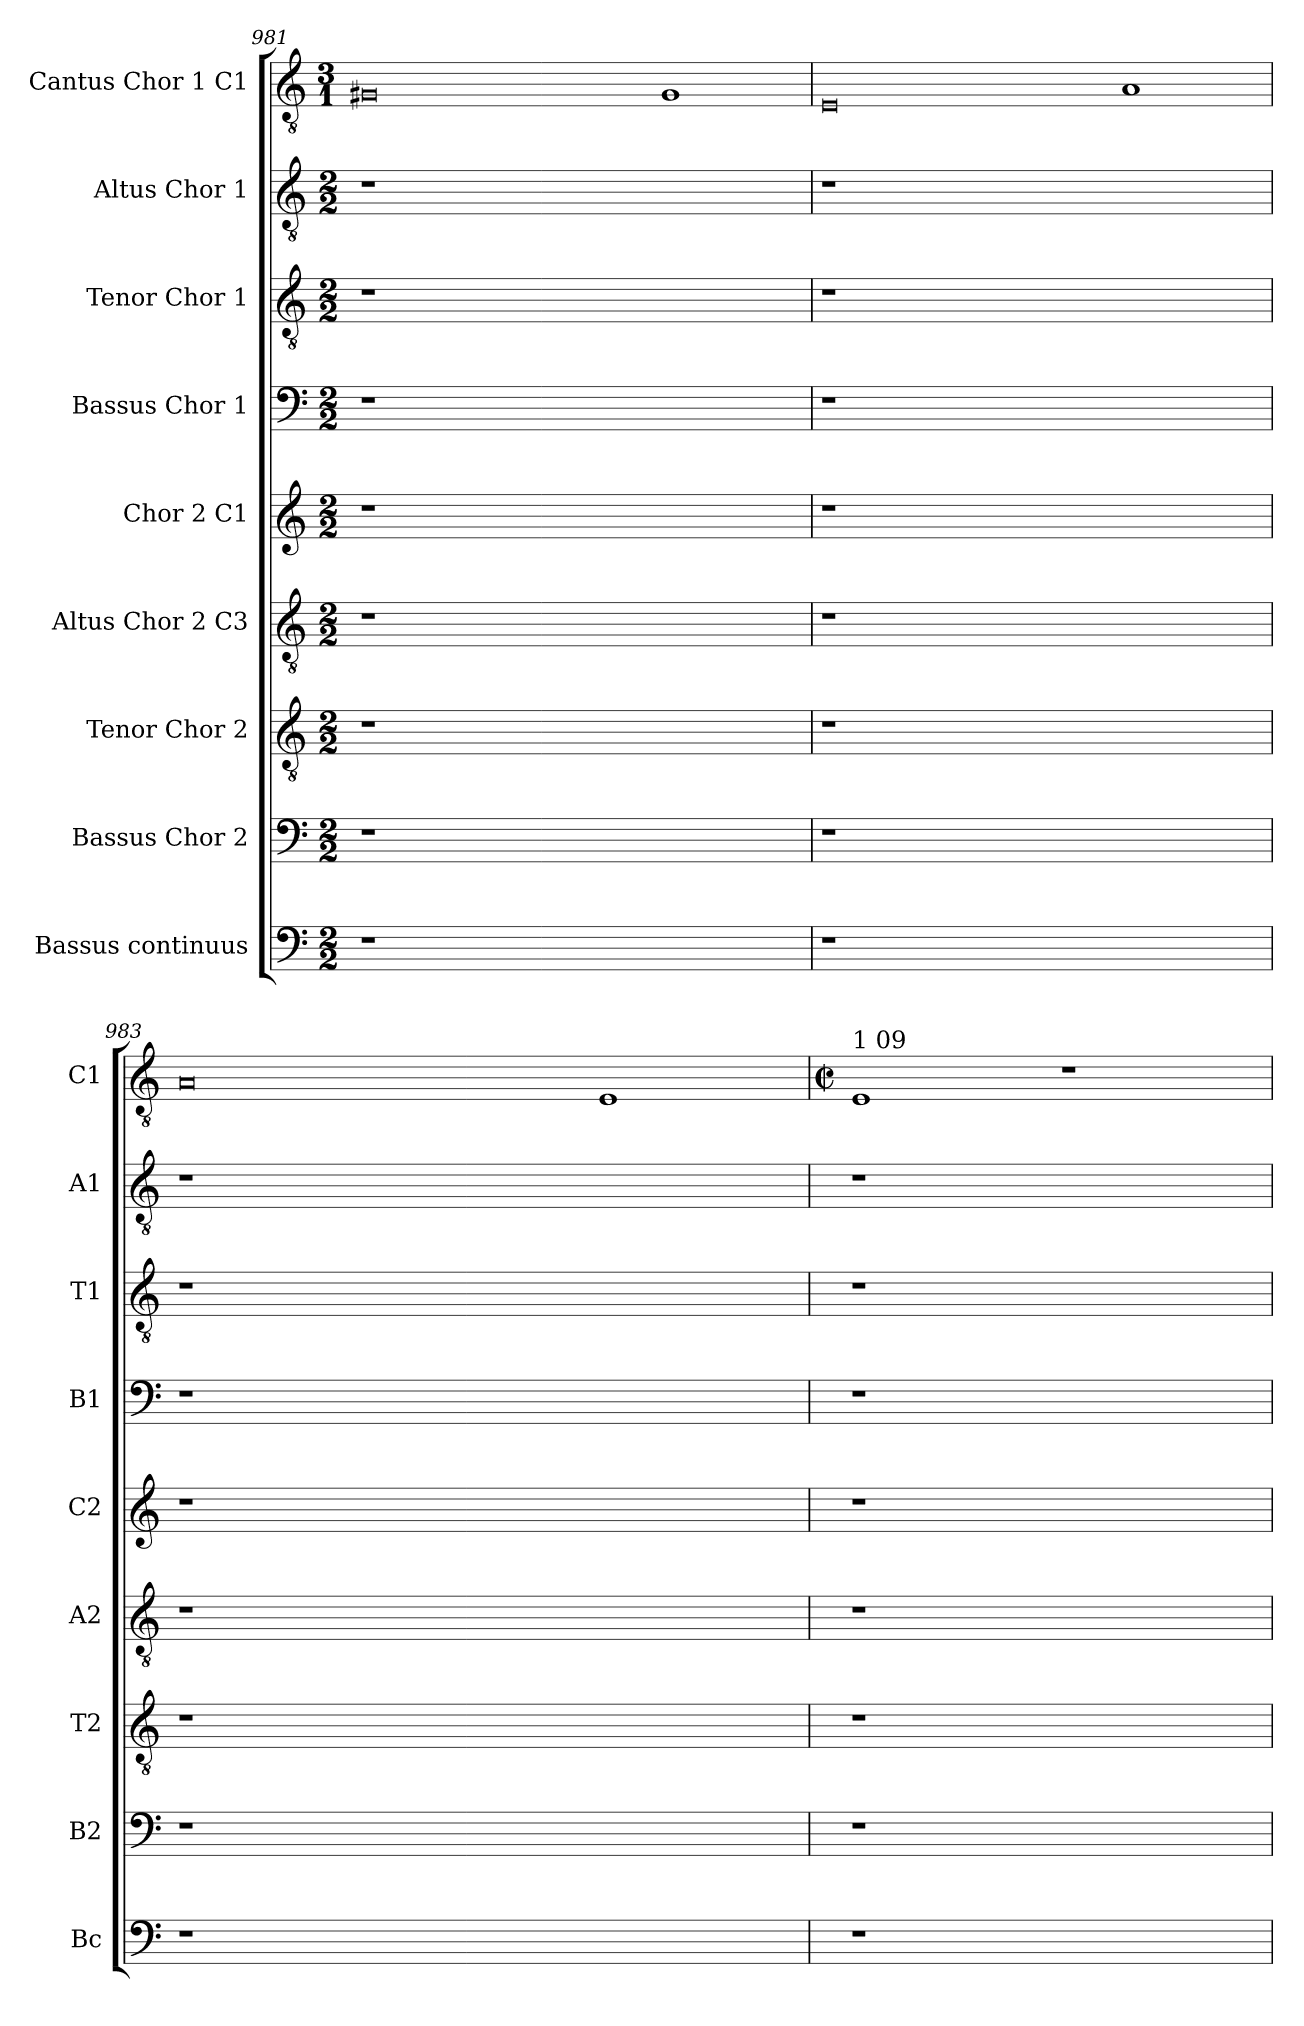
**kern	**kern	**kern	**kern	**kern	**kern	**kern	**kern	**kern
*part9	*part8	*part7	*part6	*part5	*part4	*part3	*part2	*part1
*staff9	*staff8	*staff7	*staff6	*staff5	*staff4	*staff3	*staff2	*staff1
*I"Bassus continuus	*I"Bassus Chor 2	*I"Tenor Chor 2	*I"Altus Chor 2 C3	*I"Chor 2 C1	*I"Bassus Chor 1	*I"Tenor Chor 1	*I"Altus Chor 1	*I"Cantus Chor 1 C1
*I'Bc	*I'B2	*I'T2	*I'A2	*I'C2	*I'B1	*I'T1	*I'A1	*I'C1
*clefF4	*clefF4	*clefGv2	*clefGv2	*clefG2	*clefF4	*clefGv2	*clefGv2	*clefGv2
*ITrd7c12	*	*	*	*	*	*	*	*
*k[]	*k[]	*k[]	*k[]	*k[]	*k[]	*k[]	*k[]	*k[]
*C:	*C:	*C:	*C:	*C:	*C:	*C:	*C:	*C:
*M2/2	*M2/2	*M2/2	*M2/2	*M2/2	*M2/2	*M2/2	*M2/2	*M3/1
=981	=981	=981	=981	=981	=981	=981	=981	=981
1r	1r	1r	1r	1r	1r	1r	1r	0G#X
0ryy	0ryy	0ryy	0ryy	0ryy	0ryy	0ryy	0ryy	.
.	.	.	.	.	.	.	.	1G#
=982	=982	=982	=982	=982	=982	=982	=982	=982
1r	1r	1r	1r	1r	1r	1r	1r	0E
0ryy	0ryy	0ryy	0ryy	0ryy	0ryy	0ryy	0ryy	.
.	.	.	.	.	.	.	.	1A
=983	=983	=983	=983	=983	=983	=983	=983	=983
1r	1r	1r	1r	1r	1r	1r	1r	0A
0ryy	0ryy	0ryy	0ryy	0ryy	0ryy	0ryy	0ryy	.
.	.	.	.	.	.	.	.	1E
!!LO:LB:g=z
=984	=984	=984	=984	=984	=984	=984	=984	=984
*	*	*	*	*	*	*	*	*M2/2
*	*	*	*	*	*	*	*	*met(c|)
!	!	!	!	!	!	!	!	!LO:TX:a:t=1 09
1r	1r	1r	1r	1r	1r	1r	1r	1E
1ryy	1ryy	1ryy	1ryy	1ryy	1ryy	1ryy	1ryy	1r
=	=	=	=	=	=	=	=	=
*-	*-	*-	*-	*-	*-	*-	*-	*-
